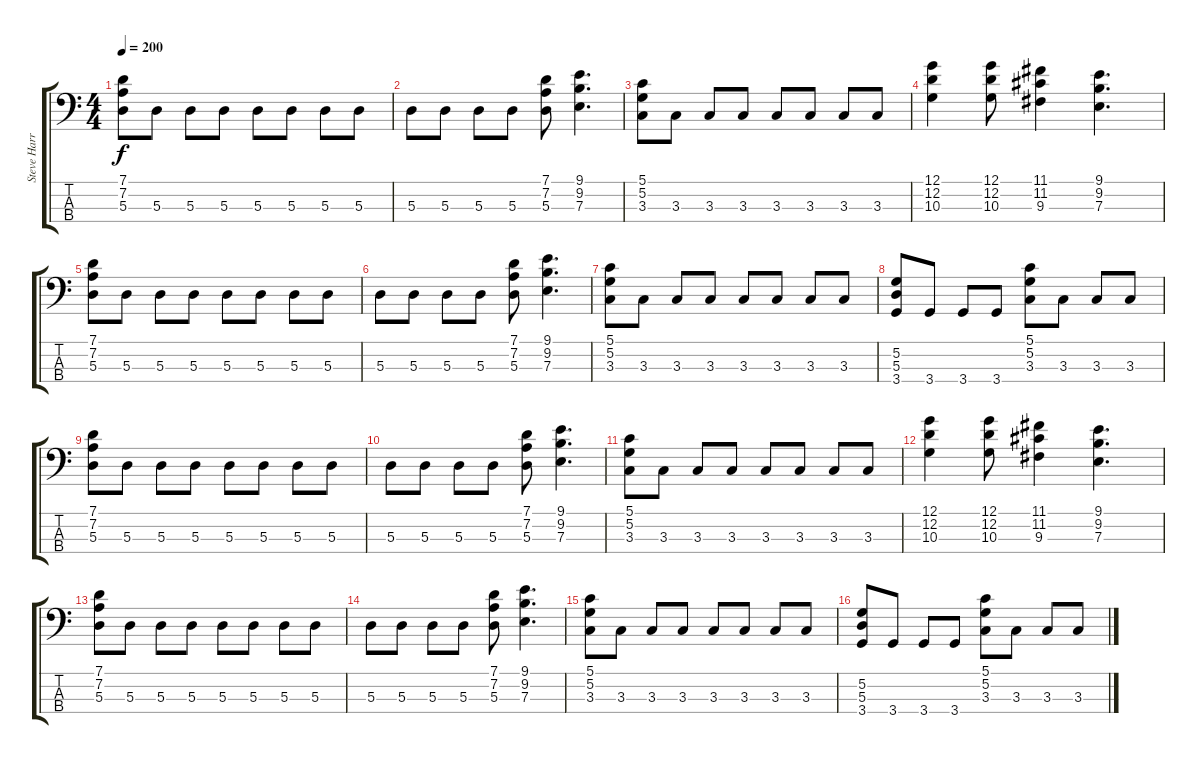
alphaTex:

\track ("Steve Harris" "Steve Harr") {instrument electricbassfinger}
\staff {score tabs}
\tuning (G2 D2 A1 E1) {hide}
\ts (4 4)
\tempo 200
\clef f4
\ks c
(7.1 7.2 5.3).8{dy f} 5.3.8 5.3.8 5.3.8 5.3.8 5.3.8 5.3.8 5.3.8 |
5.3.8 5.3.8 5.3.8 5.3.8 (7.1 7.2 5.3).8 (9.1 9.2 7.3).4{d} |
(5.1 5.2 3.3).8 3.3.8 3.3.8 3.3.8 3.3.8 3.3.8 3.3.8 3.3.8 |
(12.1 12.2 10.3).4 (12.1 12.2 10.3).8 (11.1 11.2 9.3).4 (9.1 9.2 7.3).4{d} |
(7.1 7.2 5.3).8 5.3.8 5.3.8 5.3.8 5.3.8 5.3.8 5.3.8 5.3.8 |
5.3.8 5.3.8 5.3.8 5.3.8 (7.1 7.2 5.3).8 (9.1 9.2 7.3).4{d} |
(5.1 5.2 3.3).8 3.3.8 3.3.8 3.3.8 3.3.8 3.3.8 3.3.8 3.3.8 |
(5.2 5.3 3.4).8 3.4.8 3.4.8 3.4.8 (5.1 5.2 3.3).8 3.3.8 3.3.8 3.3.8 |
(7.1 7.2 5.3).8 5.3.8 5.3.8 5.3.8 5.3.8 5.3.8 5.3.8 5.3.8 |
5.3.8 5.3.8 5.3.8 5.3.8 (7.1 7.2 5.3).8 (9.1 9.2 7.3).4{d} |
(5.1 5.2 3.3).8 3.3.8 3.3.8 3.3.8 3.3.8 3.3.8 3.3.8 3.3.8 |
(12.1 12.2 10.3).4 (12.1 12.2 10.3).8 (11.1 11.2 9.3).4 (9.1 9.2 7.3).4{d} |
(7.1 7.2 5.3).8 5.3.8 5.3.8 5.3.8 5.3.8 5.3.8 5.3.8 5.3.8 |
5.3.8 5.3.8 5.3.8 5.3.8 (7.1 7.2 5.3).8 (9.1 9.2 7.3).4{d} |
(5.1 5.2 3.3).8 3.3.8 3.3.8 3.3.8 3.3.8 3.3.8 3.3.8 3.3.8 |
(5.2 5.3 3.4).8 3.4.8 3.4.8 3.4.8 (5.1 5.2 3.3).8 3.3.8 3.3.8 3.3.8
